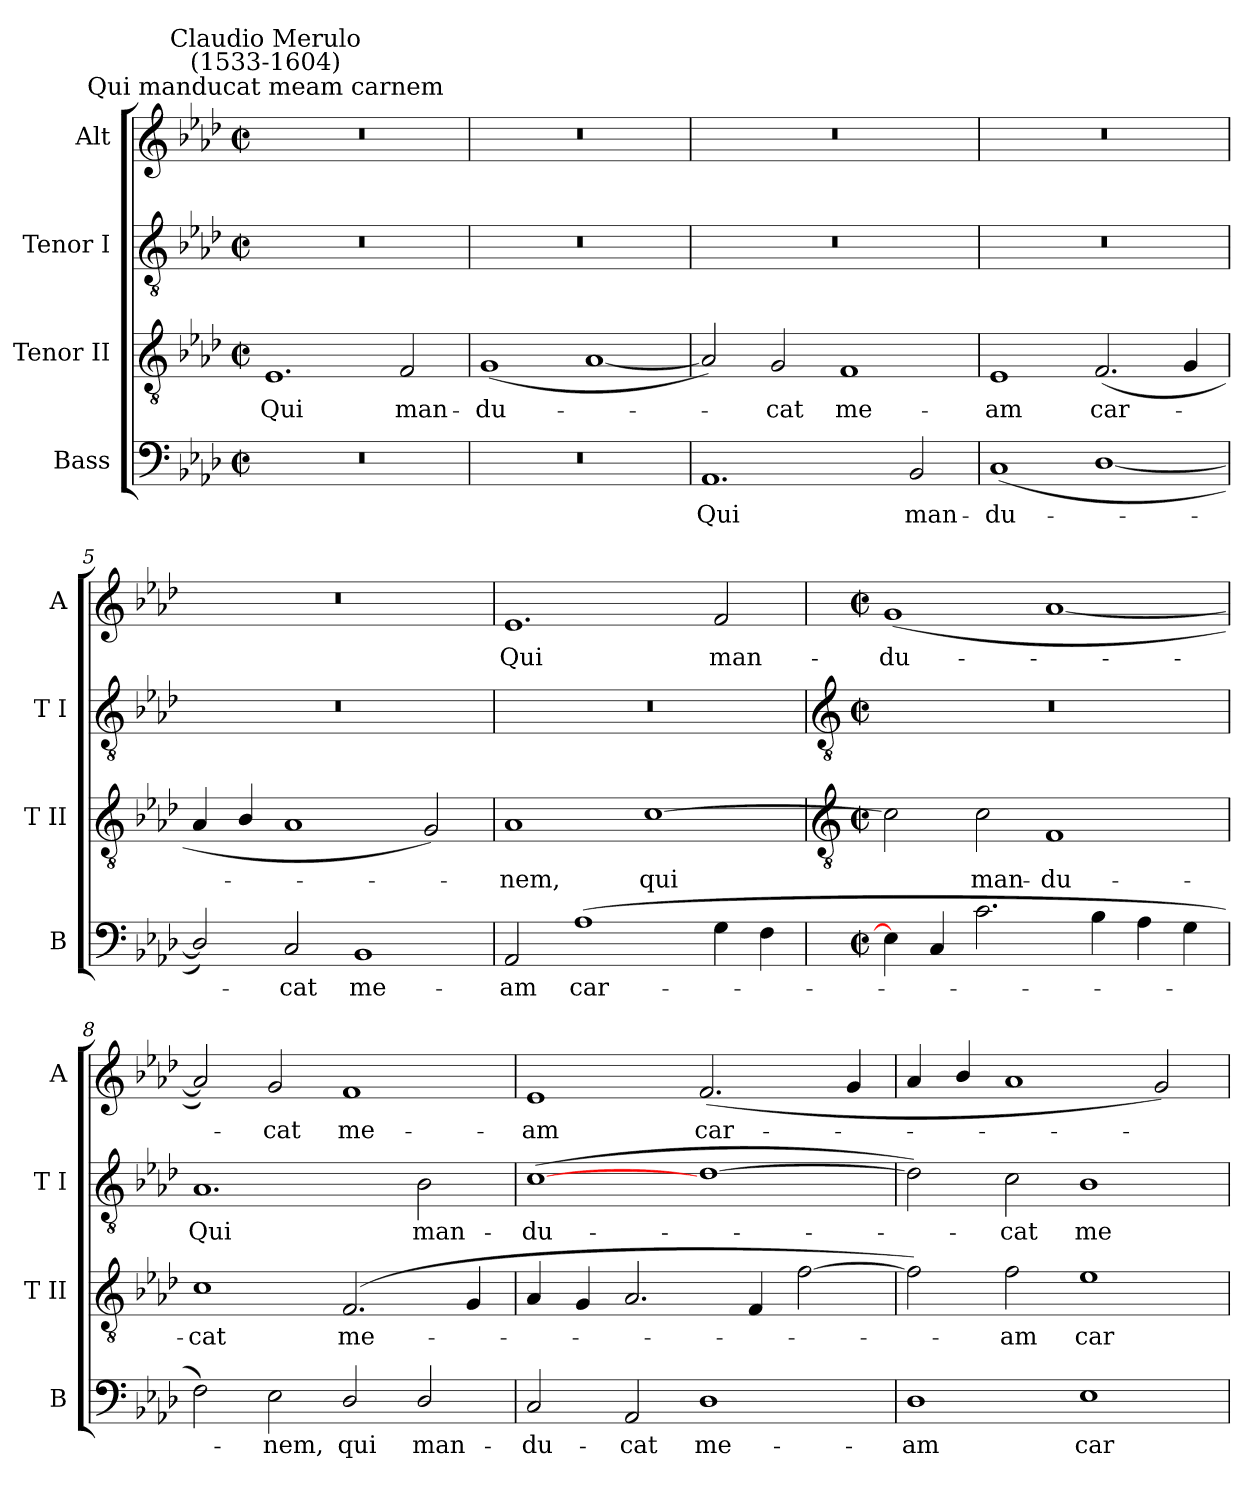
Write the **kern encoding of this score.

**kern	**text	**kern	**text	**kern	**text	**kern	**text
*part4	*part4	*part3	*part3	*part2	*part2	*part1	*part1
*staff4	*staff4	*staff3	*staff3	*staff2	*staff2	*staff1	*staff1
*I"Bass	*	*I"Tenor II	*	*I"Tenor I	*	*I"Alt	*
*I'B	*	*I'T II	*	*I'T I	*	*I'A	*
*clefF4	*	*clefGv2	*	*clefGv2	*	*clefG2	*
*k[b-e-a-d-]	*	*k[b-e-a-d-]	*	*k[b-e-a-d-]	*	*k[b-e-a-d-]	*
*A-:	*	*A-:	*	*A-:	*	*A-:	*
*M4/2	*	*M4/2	*	*M4/2	*	*M4/2	*
*met(c|)	*	*met(c|)	*	*met(c|)	*	*met(c|)	*
=1	=1	=1	=1	=1	=1	=1	=1
!	!	!	!	!	!	!LO:TX:a:cj:t=Qui manducat meam carnem	!
!	!	!	!	!	!	!LO:TX:a:cj:t=Claudio Merulo\n(1533-1604)	!
!	!	!	!LO:LY:b	!	!	!	!
0r	.	1.E-	Qui	0r	.	0r	.
!	!	!	!LO:LY:b	!	!	!	!
.	.	2F	man-	.	.	.	.
=2	=2	=2	=2	=2	=2	=2	=2
!	!	!	!LO:LY:b	!	!	!	!
0r	.	(<1G	-du-	0r	.	0r	.
.	.	[1A-	.	.	.	.	.
=3	=3	=3	=3	=3	=3	=3	=3
!	!LO:LY:b	!	!	!	!	!	!
1.AA-	Qui	2A-])	.	0r	.	0r	.
!	!	!	!LO:LY:b	!	!	!	!
.	.	2G	cat	.	.	.	.
!	!	!	!LO:LY:b	!	!	!	!
.	.	1F	me-	.	.	.	.
!	!LO:LY:b	!	!	!	!	!	!
2BB-	man-	.	.	.	.	.	.
=4	=4	=4	=4	=4	=4	=4	=4
!	!LO:LY:b	!	!LO:LY:b	!	!	!	!
(<1C	-du-	1E-	-am	0r	.	0r	.
!	!	!	!LO:LY:b	!	!	!	!
[1D-/	.	(<2.F	car-	.	.	.	.
.	.	4G	.	.	.	.	.
=5	=5	=5	=5	=5	=5	=5	=5
2D-/])	.	4A-	.	0r	.	0r	.
.	.	4B-/	.	.	.	.	.
!	!LO:LY:b	!	!	!	!	!	!
2C	cat	1A-	.	.	.	.	.
!	!LO:LY:b	!	!	!	!	!	!
1BB-	me-	.	.	.	.	.	.
.	.	2G)	.	.	.	.	.
=6	=6	=6	=6	=6	=6	=6	=6
!	!LO:LY:b	!	!LO:LY:b	!	!	!	!LO:LY:b
2AA-	-am	1A-	nem,	0r	.	1.e-	Qui
!	!LO:LY:b	!	!	!	!	!	!
(>1A-	car-	.	.	.	.	.	.
!	!	!	!LO:LY:b	!	!	!	!
.	.	[1c	qui	.	.	.	.
!	!	!	!	!	!	!	!LO:LY:b
4G	.	.	.	.	.	2f	man-
4F	.	.	.	.	.	.	.
!!LO:LB:g=z
=7	=7	=7	=7	=7	=7	=7	=7
*	*	*clefGv2	*	*clefGv2	*	*	*
*M4/2	*	*M4/2	*	*M4/2	*	*M4/2	*
*met(c|)	*	*met(c|)	*	*met(c|)	*	*met(c|)	*
!	!	!	!	!	!	!	!LO:LY:b
4E-]	.	2c]	.	0r	.	(<1g	-du-
4C	.	.	.	.	.	.	.
!	!	!	!LO:LY:b	!	!	!	!
2.c	.	2c	man-	.	.	.	.
!	!	!	!LO:LY:b	!	!	!	!
.	.	1F	-du-	.	.	[1a-	.
4B-	.	.	.	.	.	.	.
4A-	.	.	.	.	.	.	.
4G	.	.	.	.	.	.	.
=8	=8	=8	=8	=8	=8	=8	=8
!	!	!	!LO:LY:b	!	!LO:LY:b	!	!
2F)	.	1c	-cat	1.A-	Qui	2a-])	.
!	!LO:LY:b	!	!	!	!	!	!LO:LY:b
2E-	nem,	.	.	.	.	2g	cat
!	!LO:LY:b	!	!LO:LY:b	!	!	!	!LO:LY:b
2D-/	qui	(<2.F	me-	.	.	1f	me-
!	!LO:LY:b	!	!	!	!LO:LY:b	!	!
2D-/	man-	.	.	2B-	man-	.	.
.	.	4G	.	.	.	.	.
=9	=9	=9	=9	=9	=9	=9	=9
!	!LO:LY:b	!	!	!	!LO:LY:b	!	!LO:LY:b
2C	-du-	4A-	.	(>[1c	-du-	1e-	-am
.	.	4G	.	.	.	.	.
!	!LO:LY:b	!	!	!	!	!	!
2AA-	-cat	2.A-	.	.	.	.	.
!	!LO:LY:b	!	!	!	!	!	!LO:LY:b
1D-	me-	.	.	[1d-	.	(<2.f	car-
.	.	4F	.	.	.	.	.
.	.	[2f	.	.	.	.	.
.	.	.	.	.	.	4g	.
=10	=10	=10	=10	=10	=10	=10	=10
!	!LO:LY:b	!	!	!	!	!	!
1D-	-am	2f])	.	2d-])	.	4a-	.
.	.	.	.	.	.	4b-/	.
!	!	!	!LO:LY:b	!	!LO:LY:b	!	!
.	.	2f	am	2c	cat	1a-	.
!	!LO:LY:b	!	!LO:LY:b	!	!LO:LY:b	!	!
1E-	car-	1e-	car-	1B-	me-	.	.
.	.	.	.	.	.	2g)	.
=	=	=	=	=	=	=	=
*-	*-	*-	*-	*-	*-	*-	*-
